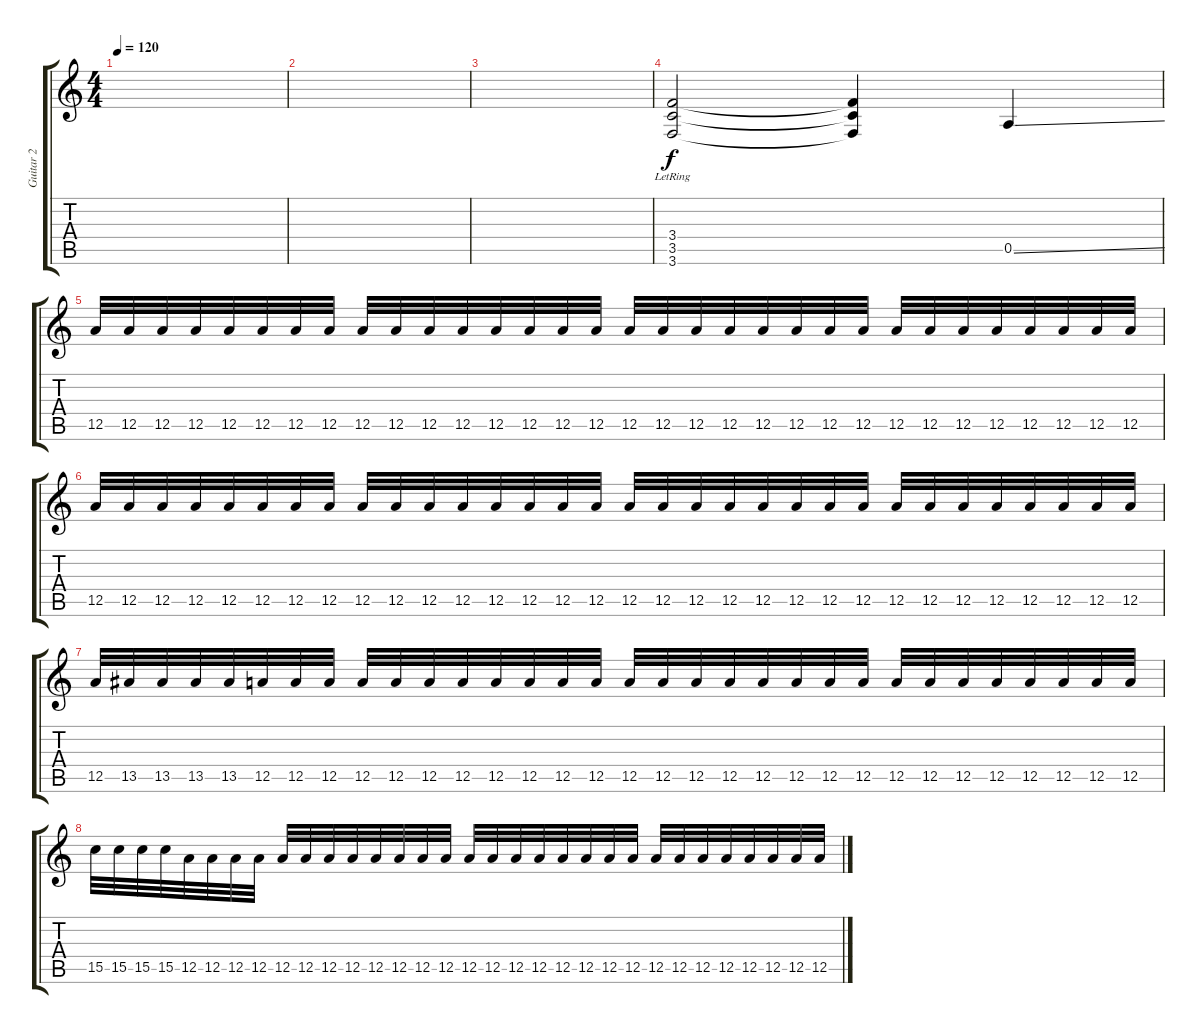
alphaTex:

\track ("Guitar 2" "Guitar 2") {instrument distortionguitar}
\staff {score tabs}
\tuning (E4 B3 G3 D3 A2 D2) {hide}
\ts (4 4)
\tempo 120
\clef g2
\ks c
|
|
|
(3.4 3.5{lr} 3.6{lr}).2 (3.4{t} 3.5{t} 3.6{t}).4 0.5{ss}.4 |
12.5.32 12.5.32 12.5.32 12.5.32 12.5.32 12.5.32 12.5.32 12.5.32 12.5.32 12.5.32 12.5.32 12.5.32 12.5.32 12.5.32 12.5.32 12.5.32 12.5.32 12.5.32 12.5.32 12.5.32 12.5.32 12.5.32 12.5.32 12.5.32 12.5.32 12.5.32 12.5.32 12.5.32 12.5.32 12.5.32 12.5.32 12.5.32 |
12.5.32 12.5.32 12.5.32 12.5.32 12.5.32 12.5.32 12.5.32 12.5.32 12.5.32 12.5.32 12.5.32 12.5.32 12.5.32 12.5.32 12.5.32 12.5.32 12.5.32 12.5.32 12.5.32 12.5.32 12.5.32 12.5.32 12.5.32 12.5.32 12.5.32 12.5.32 12.5.32 12.5.32 12.5.32 12.5.32 12.5.32 12.5.32 |
12.5.32 13.5.32 13.5.32 13.5.32 13.5.32 12.5.32 12.5.32 12.5.32 12.5.32 12.5.32 12.5.32 12.5.32 12.5.32 12.5.32 12.5.32 12.5.32 12.5.32 12.5.32 12.5.32 12.5.32 12.5.32 12.5.32 12.5.32 12.5.32 12.5.32 12.5.32 12.5.32 12.5.32 12.5.32 12.5.32 12.5.32 12.5.32 |
15.5.32 15.5.32 15.5.32 15.5.32 12.5.32 12.5.32 12.5.32 12.5.32 12.5.32 12.5.32 12.5.32 12.5.32 12.5.32 12.5.32 12.5.32 12.5.32 12.5.32 12.5.32 12.5.32 12.5.32 12.5.32 12.5.32 12.5.32 12.5.32 12.5.32 12.5.32 12.5.32 12.5.32 12.5.32 12.5.32 12.5.32 12.5.32
